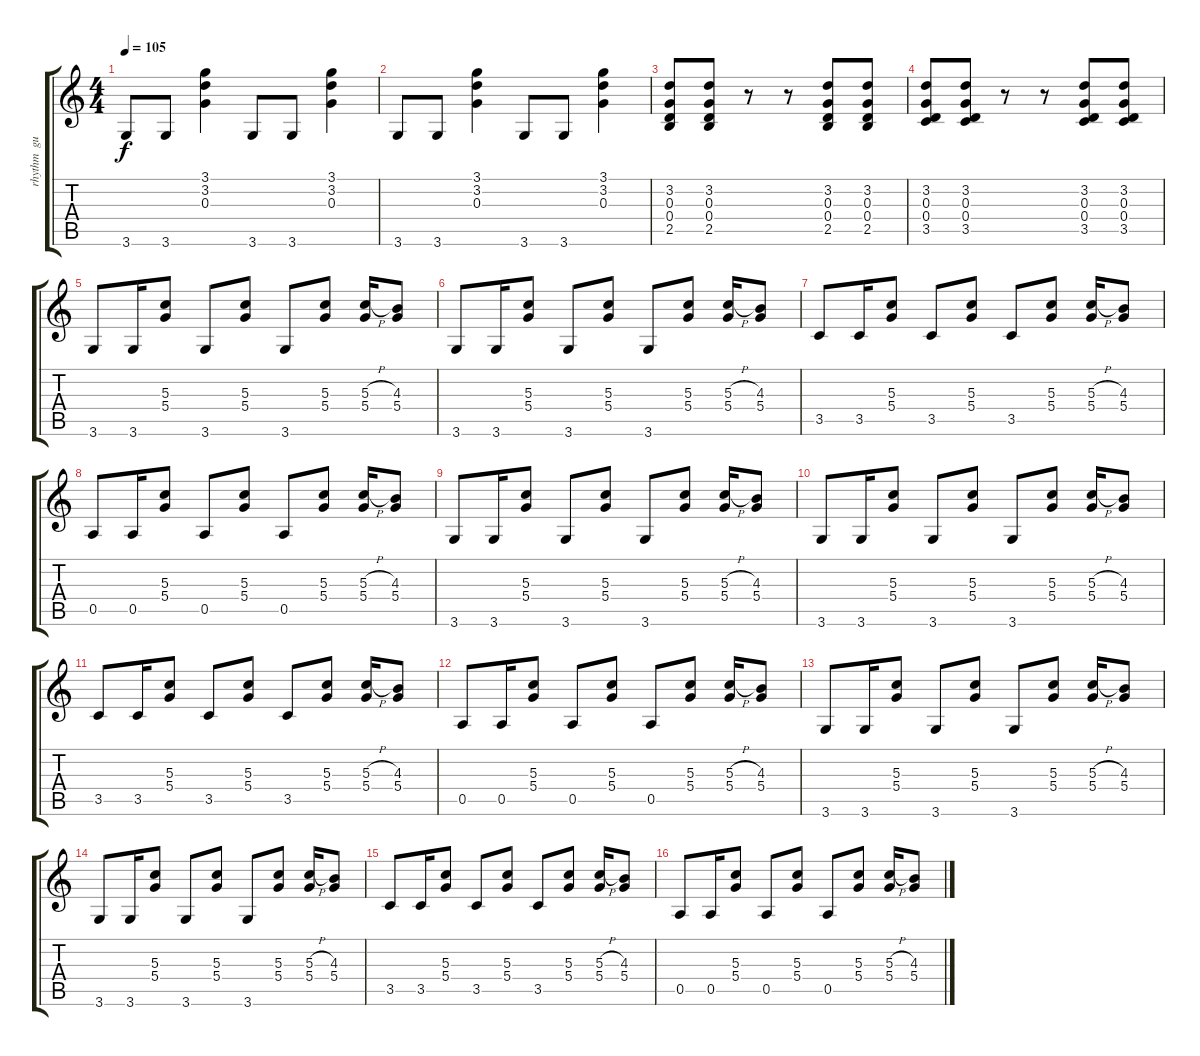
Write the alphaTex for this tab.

\track ("rhythm  guitar" "rhythm  gu") {instrument distortionguitar}
\staff {score tabs}
\tuning (E4 B3 G3 D3 A2 E2) {hide}
\ts (4 4)
\tempo 105
\clef g2
\ks c
3.6.8{dy f} 3.6.8 (3.1 3.2 0.3).4 3.6.8 3.6.8 (3.1 3.2 0.3).4 |
3.6.8 3.6.8 (3.1 3.2 0.3).4 3.6.8 3.6.8 (3.1 3.2 0.3).4 |
(3.2 0.3 0.4 2.5).8 (3.2 0.3 0.4 2.5).8 r.8 r.8 (3.2 0.3 0.4 2.5).8 (3.2 0.3 0.4 2.5).8 |
(3.2 0.3 0.4 3.5).8 (3.2 0.3 0.4 3.5).8 r.8 r.8 (3.2 0.3 0.4 3.5).8 (3.2 0.3 0.4 3.5).8 |
3.6.8 3.6.16 (5.3 5.4).8 3.6.8 (5.3 5.4).8 3.6.8 (5.3 5.4).8 (5.3{h} 5.4).16 (4.3 5.4).8 |
3.6.8 3.6.16 (5.3 5.4).8 3.6.8 (5.3 5.4).8 3.6.8 (5.3 5.4).8 (5.3{h} 5.4).16 (4.3 5.4).8 |
3.5.8 3.5.16 (5.3 5.4).8 3.5.8 (5.3 5.4).8 3.5.8 (5.3 5.4).8 (5.3{h} 5.4).16 (4.3 5.4).8 |
0.5.8 0.5.16 (5.3 5.4).8 0.5.8 (5.3 5.4).8 0.5.8 (5.3 5.4).8 (5.3{h} 5.4).16 (4.3 5.4).8 |
3.6.8 3.6.16 (5.3 5.4).8 3.6.8 (5.3 5.4).8 3.6.8 (5.3 5.4).8 (5.3{h} 5.4).16 (4.3 5.4).8 |
3.6.8 3.6.16 (5.3 5.4).8 3.6.8 (5.3 5.4).8 3.6.8 (5.3 5.4).8 (5.3{h} 5.4).16 (4.3 5.4).8 |
3.5.8 3.5.16 (5.3 5.4).8 3.5.8 (5.3 5.4).8 3.5.8 (5.3 5.4).8 (5.3{h} 5.4).16 (4.3 5.4).8 |
0.5.8 0.5.16 (5.3 5.4).8 0.5.8 (5.3 5.4).8 0.5.8 (5.3 5.4).8 (5.3{h} 5.4).16 (4.3 5.4).8 |
3.6.8 3.6.16 (5.3 5.4).8 3.6.8 (5.3 5.4).8 3.6.8 (5.3 5.4).8 (5.3{h} 5.4).16 (4.3 5.4).8 |
3.6.8 3.6.16 (5.3 5.4).8 3.6.8 (5.3 5.4).8 3.6.8 (5.3 5.4).8 (5.3{h} 5.4).16 (4.3 5.4).8 |
3.5.8 3.5.16 (5.3 5.4).8 3.5.8 (5.3 5.4).8 3.5.8 (5.3 5.4).8 (5.3{h} 5.4).16 (4.3 5.4).8 |
0.5.8 0.5.16 (5.3 5.4).8 0.5.8 (5.3 5.4).8 0.5.8 (5.3 5.4).8 (5.3{h} 5.4).16 (4.3 5.4).8
